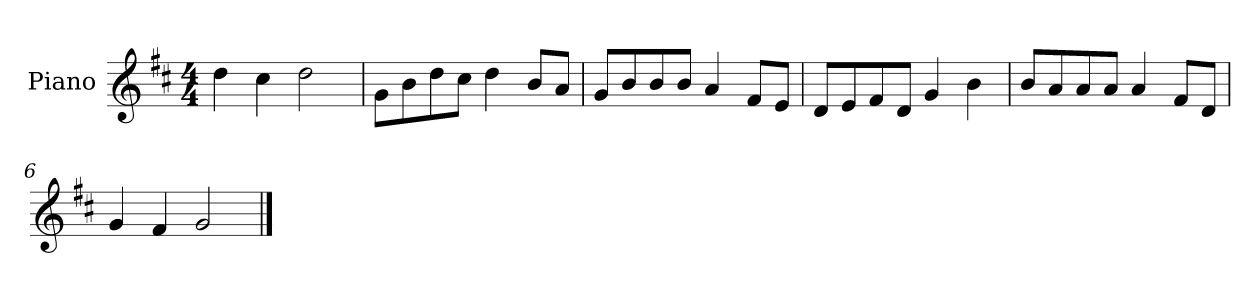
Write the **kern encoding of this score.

**kern
*part1
*staff1
*I"Piano
*I'P-no
*clefG2
*k[f#c#]
*M4/4
*MM90
=1
4dd\
4cc#\
2dd\
=2
8g\L
8b\
8dd\
8cc#\J
4dd\
8b/L
8a/J
=3
8g/L
8b/
8b/
8b/J
4a/
8f#/L
8e/J
=4
8d/L
8e/
8f#/
8d/J
4g/
4b\
=5
8b/L
8a/
8a/
8a/J
4a/
8f#/L
8d/J
=6
4g/
4f#/
2g/
==
*-
